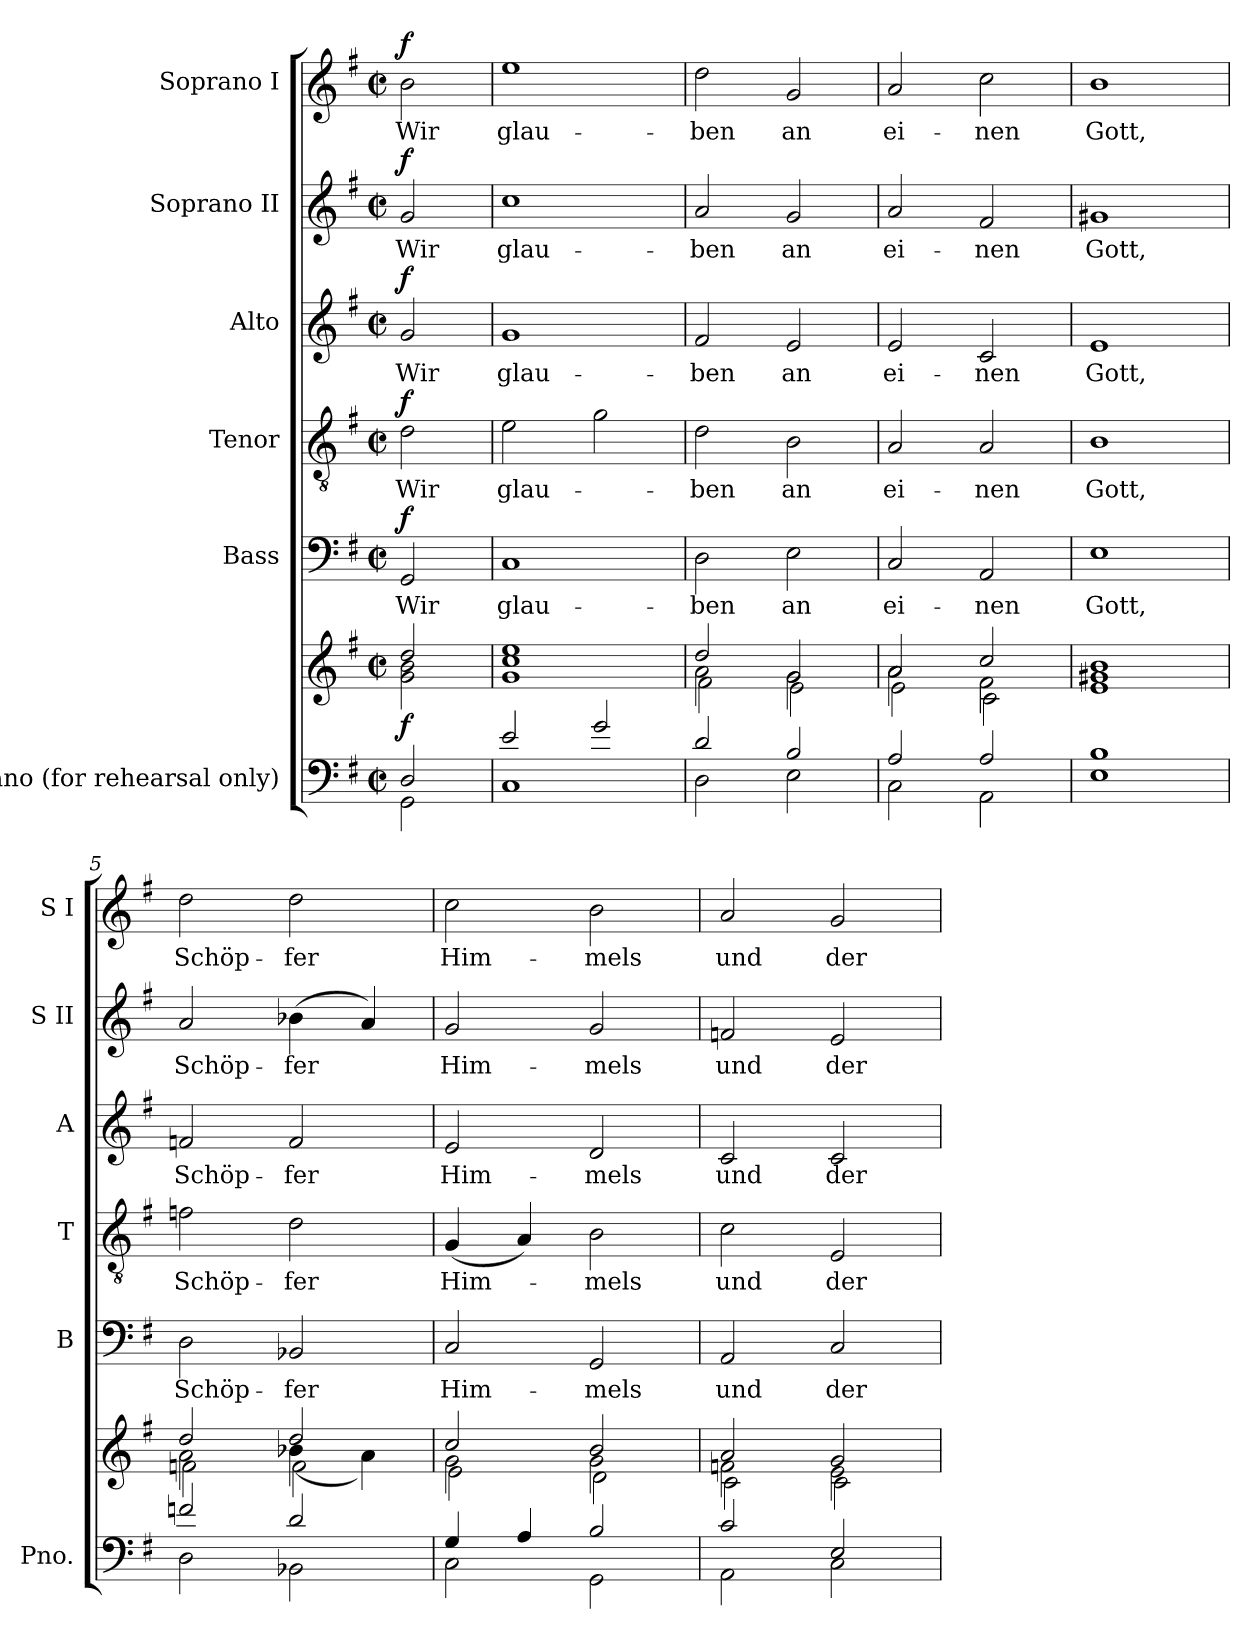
**kern	**kern	**dynam	**kern	**text	**dynam	**kern	**text	**dynam	**kern	**text	**dynam	**kern	**text	**dynam	**kern	**text	**dynam
*part6	*part6	*part6	*part5	*part5	*part5	*part4	*part4	*part4	*part3	*part3	*part3	*part2	*part2	*part2	*part1	*part1	*part1
*staff7	*staff6	*staff6/7	*staff5	*staff5	*staff5	*staff4	*staff4	*staff4	*staff3	*staff3	*staff3	*staff2	*staff2	*staff2	*staff1	*staff1	*staff1
*I"Piano (for rehearsal only)	*	*	*I"Bass	*	*	*I"Tenor	*	*	*I"Alto	*	*	*I"Soprano II	*	*	*I"Soprano I	*	*
*I'Pno.	*	*	*I'B	*	*	*I'T	*	*	*I'A	*	*	*I'S II	*	*	*I'S I	*	*
*clefF4	*clefG2	*	*clefF4	*	*	*clefGv2	*	*	*clefG2	*	*	*clefG2	*	*	*clefG2	*	*
*k[f#]	*k[f#]	*	*k[f#]	*	*	*k[f#]	*	*	*k[f#]	*	*	*k[f#]	*	*	*k[f#]	*	*
*G:	*G:	*	*G:	*	*	*G:	*	*	*G:	*	*	*G:	*	*	*G:	*	*
*M2/2	*M2/2	*	*M2/2	*	*	*M2/2	*	*	*M2/2	*	*	*M2/2	*	*	*M2/2	*	*
*met(c|)	*met(c|)	*	*met(c|)	*	*	*met(c|)	*	*	*met(c|)	*	*	*met(c|)	*	*	*met(c|)	*	*
=	=	=	=	=	=	=	=	=	=	=	=	=	=	=	=	=	=
*^	*^	*	*	*	*	*	*	*	*	*	*	*	*	*	*	*	*
!	!	!	!	!LO:DY:b	!	!	!LO:DY:a	!	!	!LO:DY:a	!	!	!LO:DY:a	!	!	!LO:DY:a	!	!	!LO:DY:a
2D/	2GG\	2dd/	2g\ 2b\	f	2GG/	Wir	f	2d\	Wir	f	2g/	Wir	f	2g/	Wir	f	2b\	Wir	f
=1	=1	=1	=1	=1	=1	=1	=1	=1	=1	=1	=1	=1	=1	=1	=1	=1	=1	=1	=1
*	*	*	*^	*	*	*	*	*	*	*	*	*	*	*	*	*	*	*	*
2e/	1C	1ee	1cc	1g	.	1C	glau-	.	2e\	glau-	.	1g	glau-	.	1cc	glau-	.	1ee	glau-	.
2g/	.	.	.	.	.	.	.	.	2g\	.	.	.	.	.	.	.	.	.	.	.
=2	=2	=2	=2	=2	=2	=2	=2	=2	=2	=2	=2	=2	=2	=2	=2	=2	=2	=2	=2	=2
2d/	2D\	2dd/	2a\	2f#\	.	2D\	-ben	.	2d\	-ben	.	2f#/	-ben	.	2a/	-ben	.	2dd\	-ben	.
2B/	2E\	2g/	2g\	2e\	.	2E\	an	.	2B\	an	.	2e/	an	.	2g/	an	.	2g/	an	.
=3	=3	=3	=3	=3	=3	=3	=3	=3	=3	=3	=3	=3	=3	=3	=3	=3	=3	=3	=3	=3
2A/	2C\	2a/	2a\	2e\	.	2C/	ei-	.	2A/	ei-	.	2e/	ei-	.	2a/	ei-	.	2a/	ei-	.
2A/	2AA\	2cc/	2f#\	2c\	.	2AA/	-nen	.	2A/	-nen	.	2c/	-nen	.	2f#/	-nen	.	2cc\	-nen	.
=4	=4	=4	=4	=4	=4	=4	=4	=4	=4	=4	=4	=4	=4	=4	=4	=4	=4	=4	=4	=4
1B	1E	1b	1g#X	1e	.	1E	Gott,	.	1B	Gott,	.	1e	Gott,	.	1g#X	Gott,	.	1b	Gott,	.
=5	=5	=5	=5	=5	=5	=5	=5	=5	=5	=5	=5	=5	=5	=5	=5	=5	=5	=5	=5	=5
2fn/	2D\	2dd/	2a\	2fn\	.	2D\	Schöp-	.	2fn\	Schöp-	.	2fn/	Schöp-	.	2a/	Schöp-	.	2dd\	Schöp-	.
2d/	2BB-X\	2dd/	(4b-X\	2f\	.	2BB-X/	-fer	.	2d\	-fer	.	2f/	-fer	.	(4b-X\	-fer	.	2dd\	-fer	.
.	.	.	4a\)	.	.	.	.	.	.	.	.	.	.	.	4a/)	.	.	.	.	.
=6	=6	=6	=6	=6	=6	=6	=6	=6	=6	=6	=6	=6	=6	=6	=6	=6	=6	=6	=6	=6
4G/	2C\	2cc/	2g\	2e\	.	2C/	Him-	.	(4G/	Him-	.	2e/	Him-	.	2g/	Him-	.	2cc\	Him-	.
4A/	.	.	.	.	.	.	.	.	4A/)	.	.	.	.	.	.	.	.	.	.	.
2B/	2GG\	2b/	2g\	2d\	.	2GG/	-mels	.	2B\	-mels	.	2d/	-mels	.	2g/	-mels	.	2b\	-mels	.
=7	=7	=7	=7	=7	=7	=7	=7	=7	=7	=7	=7	=7	=7	=7	=7	=7	=7	=7	=7	=7
2c/	2AA\	2a/	2fn\	2c\	.	2AA/	und	.	2c\	und	.	2c/	und	.	2fn/	und	.	2a/	und	.
2E/	2C\	2g/	2e\	2c\	.	2C/	der	.	2E/	der	.	2c/	der	.	2e/	der	.	2g/	der	.
*v	*v	*	*	*	*	*	*	*	*	*	*	*	*	*	*	*	*	*	*	*
*	*v	*v	*v	*	*	*	*	*	*	*	*	*	*	*	*	*	*	*	*
=	=	=	=	=	=	=	=	=	=	=	=	=	=	=	=	=	=
*-	*-	*-	*-	*-	*-	*-	*-	*-	*-	*-	*-	*-	*-	*-	*-	*-	*-
